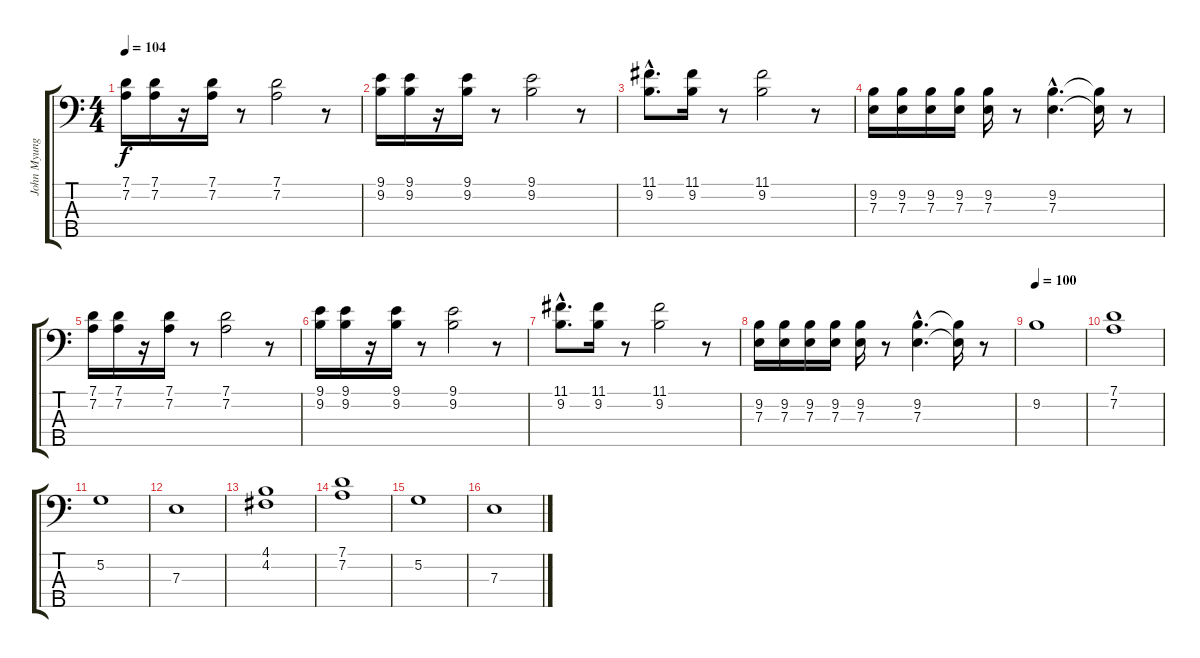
\track ("John Myung" "John Myung") {instrument electricbassfinger}
\staff {score tabs}
\tuning (G2 D2 A1 E1 B0) {hide}
\ts (4 4)
\tempo 104
\clef f4
\ks c
(7.1 7.2).16{dy f} (7.1 7.2).16 r.16 (7.1 7.2).16 r.8 (7.1 7.2).2 r.8 |
(9.1 9.2).16 (9.1 9.2).16 r.16 (9.1 9.2).16 r.8 (9.1 9.2).2 r.8 |
(11.1{hac} 9.2{hac}).8{d} (11.1 9.2).16 r.8 (11.1 9.2).2 r.8 |
(9.2 7.3).16 (9.2 7.3).16 (9.2 7.3).16 (9.2 7.3).16 (9.2 7.3).16 r.8 (9.2{hac} 7.3{hac}).4{d} (9.2{t} 7.3{t}).16 r.8 |
(7.1 7.2).16 (7.1 7.2).16 r.16 (7.1 7.2).16 r.8 (7.1 7.2).2 r.8 |
(9.1 9.2).16 (9.1 9.2).16 r.16 (9.1 9.2).16 r.8 (9.1 9.2).2 r.8 |
(11.1{hac} 9.2{hac}).8{d} (11.1 9.2).16 r.8 (11.1 9.2).2 r.8 |
(9.2 7.3).16 (9.2 7.3).16 (9.2 7.3).16 (9.2 7.3).16 (9.2 7.3).16 r.8 (9.2{hac} 7.3{hac}).4{d} (9.2{t} 7.3{t}).16 r.8 |
\tempo 100
9.2.1 |
(7.1 7.2).1 |
5.2.1 |
7.3.1 |
(4.1 4.2).1 |
(7.1 7.2).1 |
5.2.1 |
7.3.1
